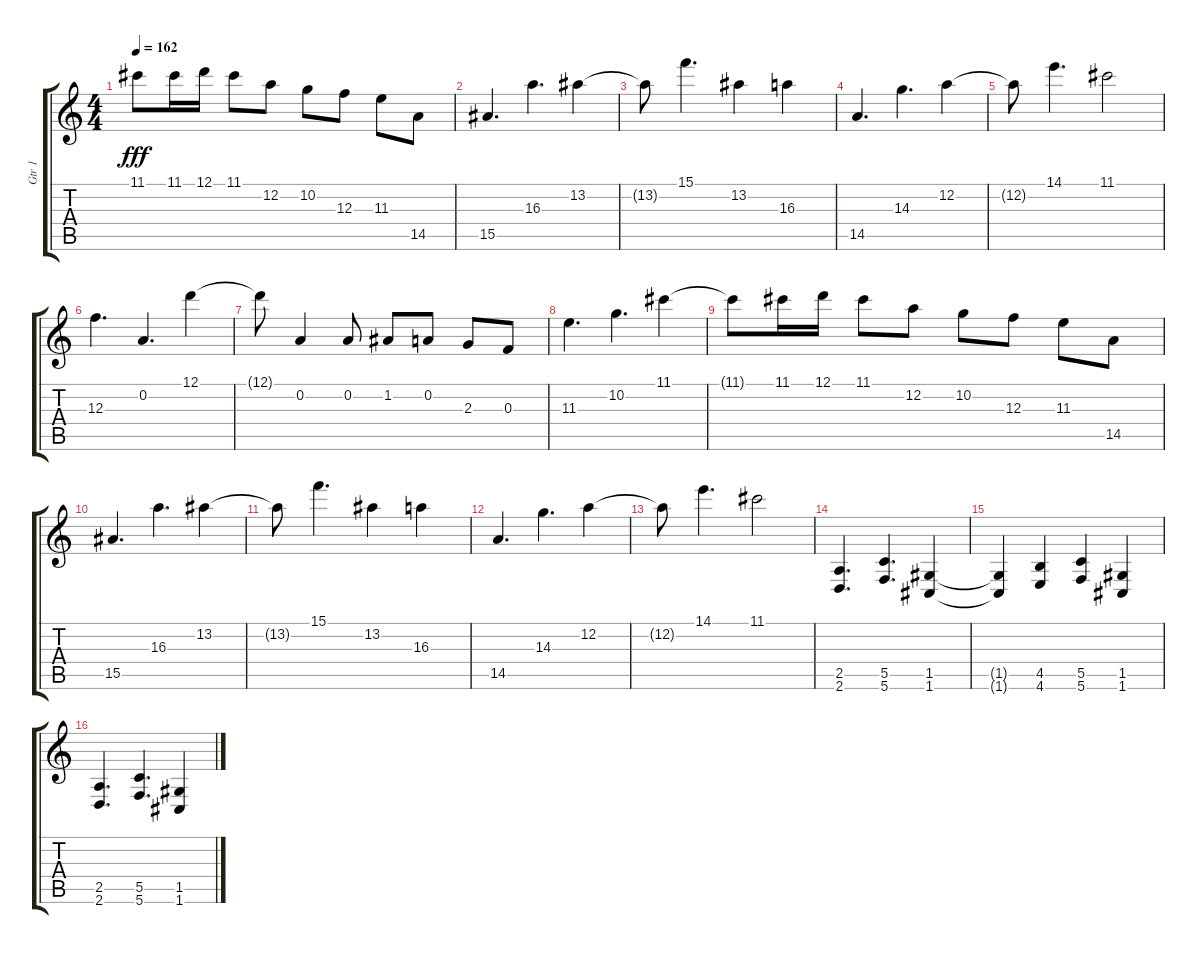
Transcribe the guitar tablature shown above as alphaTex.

\track ("Gtr 1" "Gtr 1") {instrument overdrivenguitar}
\staff {score tabs}
\tuning (D4 A3 F3 C3 G2 C2) {hide}
\ts (4 4)
\tempo 162
\clef g2
\ks c
11.1{t}.8{dy fff} 11.1.16 12.1.16 11.1.8 12.2.8 10.2.8 12.3.8 11.3.8 14.5.8 |
15.5.4{d} 16.3.4{d} 13.2.4 |
13.2{t}.8 15.1.4{d} 13.2.4 16.3.4 |
14.5.4{d} 14.3.4{d} 12.2.4 |
12.2{t}.8 14.1.4{d} 11.1.2 |
12.3.4{d} 0.2.4{d} 12.1.4 |
12.1{t}.8 0.2.4 0.2.8 1.2.8 0.2.8 2.3.8 0.3.8 |
11.3.4{d} 10.2.4{d} 11.1.4 |
11.1{t}.8 11.1.16 12.1.16 11.1.8 12.2.8 10.2.8 12.3.8 11.3.8 14.5.8 |
15.5.4{d} 16.3.4{d} 13.2.4 |
13.2{t}.8 15.1.4{d} 13.2.4 16.3.4 |
14.5.4{d} 14.3.4{d} 12.2.4 |
12.2{t}.8 14.1.4{d} 11.1.2 |
(2.5 2.6).4{d} (5.5 5.6).4{d} (1.5 1.6).4 |
(1.5{t} 1.6{t}).4 (4.5 4.6).4 (5.5 5.6).4 (1.5 1.6).4 |
(2.5 2.6).4{d} (5.5 5.6).4{d} (1.5 1.6).4
